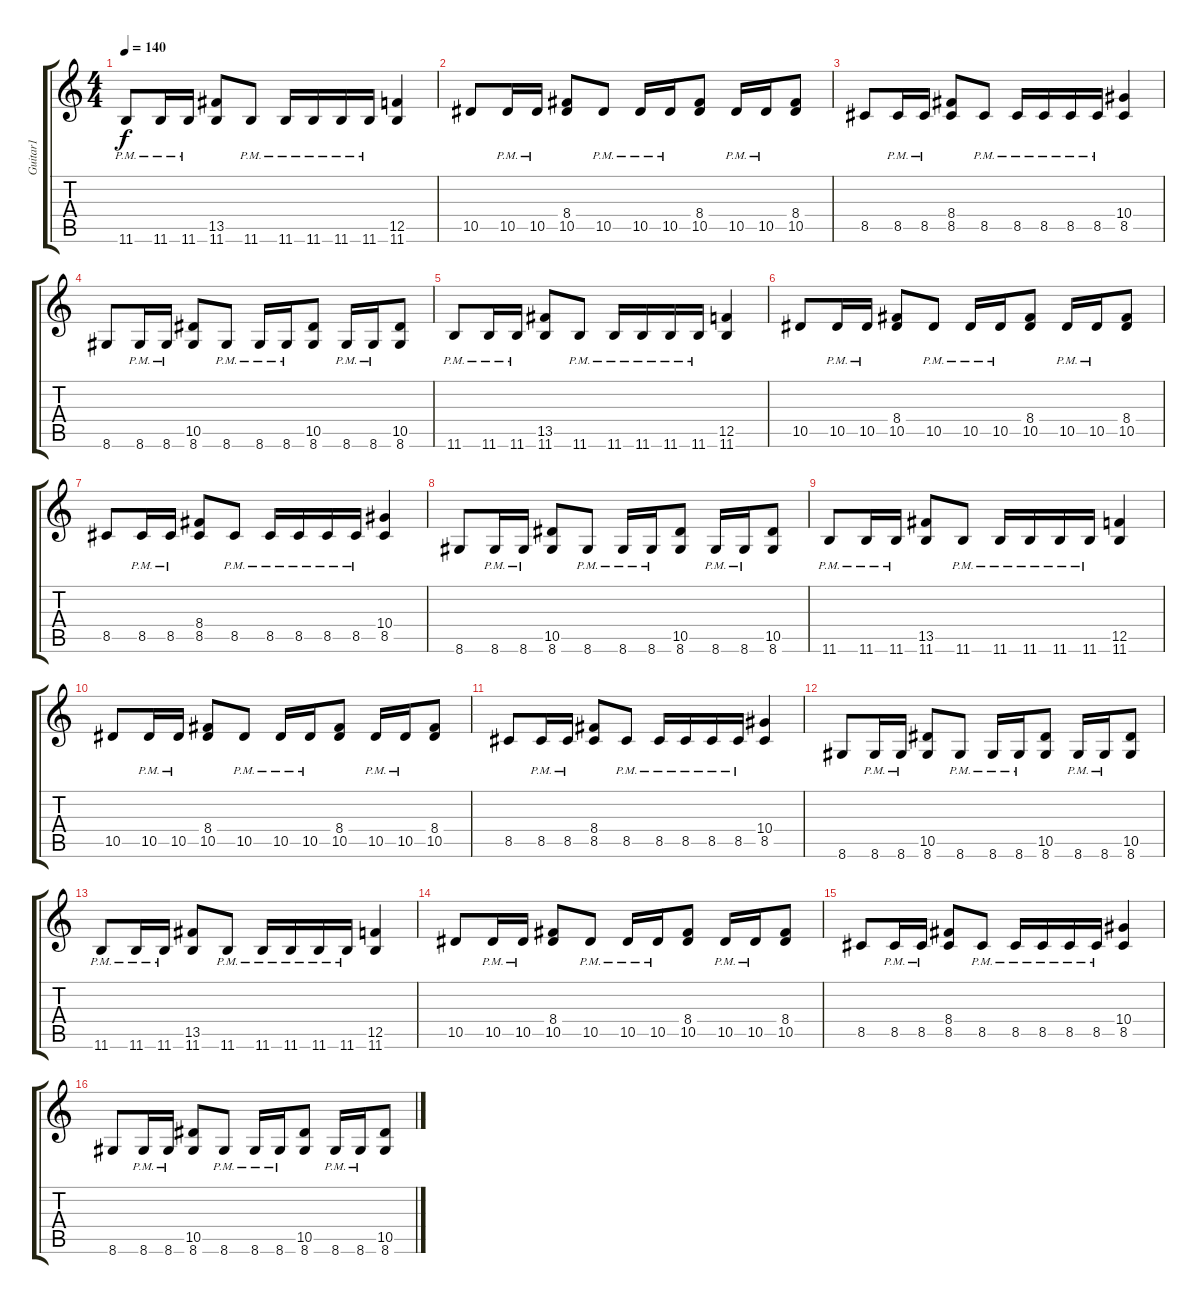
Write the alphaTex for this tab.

\track ("Guitar1" "Guitar1") {instrument distortionguitar}
\staff {score tabs}
\tuning (C4 G3 Eb3 Bb2 F2 C2) {hide}
\ts (4 4)
\tempo 140
\clef g2
\ks c
11.6{pm}.8{dy f} 11.6{pm}.16 11.6{pm}.16 (13.5 11.6).8 11.6{pm}.8 11.6{pm}.16 11.6{pm}.16 11.6{pm}.16 11.6{pm}.16 (12.5 11.6).4 |
10.5.8 10.5{pm}.16 10.5{pm}.16 (8.4 10.5).8 10.5{pm}.8 10.5{pm}.16 10.5{pm}.16 (8.4 10.5).8 10.5{pm}.16 10.5{pm}.16 (8.4 10.5).8 |
8.5.8 8.5{pm}.16 8.5{pm}.16 (8.4 8.5).8 8.5{pm}.8 8.5{pm}.16 8.5{pm}.16 8.5{pm}.16 8.5{pm}.16 (10.4 8.5).4 |
8.6.8 8.6{pm}.16 8.6{pm}.16 (10.5 8.6).8 8.6{pm}.8 8.6{pm}.16 8.6{pm}.16 (10.5 8.6).8 8.6{pm}.16 8.6{pm}.16 (10.5 8.6).8 |
11.6{pm}.8 11.6{pm}.16 11.6{pm}.16 (13.5 11.6).8 11.6{pm}.8 11.6{pm}.16 11.6{pm}.16 11.6{pm}.16 11.6{pm}.16 (12.5 11.6).4 |
10.5.8 10.5{pm}.16 10.5{pm}.16 (8.4 10.5).8 10.5{pm}.8 10.5{pm}.16 10.5{pm}.16 (8.4 10.5).8 10.5{pm}.16 10.5{pm}.16 (8.4 10.5).8 |
8.5.8 8.5{pm}.16 8.5{pm}.16 (8.4 8.5).8 8.5{pm}.8 8.5{pm}.16 8.5{pm}.16 8.5{pm}.16 8.5{pm}.16 (10.4 8.5).4 |
8.6.8 8.6{pm}.16 8.6{pm}.16 (10.5 8.6).8 8.6{pm}.8 8.6{pm}.16 8.6{pm}.16 (10.5 8.6).8 8.6{pm}.16 8.6{pm}.16 (10.5 8.6).8 |
11.6{pm}.8 11.6{pm}.16 11.6{pm}.16 (13.5 11.6).8 11.6{pm}.8 11.6{pm}.16 11.6{pm}.16 11.6{pm}.16 11.6{pm}.16 (12.5 11.6).4 |
10.5.8 10.5{pm}.16 10.5{pm}.16 (8.4 10.5).8 10.5{pm}.8 10.5{pm}.16 10.5{pm}.16 (8.4 10.5).8 10.5{pm}.16 10.5{pm}.16 (8.4 10.5).8 |
8.5.8 8.5{pm}.16 8.5{pm}.16 (8.4 8.5).8 8.5{pm}.8 8.5{pm}.16 8.5{pm}.16 8.5{pm}.16 8.5{pm}.16 (10.4 8.5).4 |
8.6.8 8.6{pm}.16 8.6{pm}.16 (10.5 8.6).8 8.6{pm}.8 8.6{pm}.16 8.6{pm}.16 (10.5 8.6).8 8.6{pm}.16 8.6{pm}.16 (10.5 8.6).8 |
11.6{pm}.8 11.6{pm}.16 11.6{pm}.16 (13.5 11.6).8 11.6{pm}.8 11.6{pm}.16 11.6{pm}.16 11.6{pm}.16 11.6{pm}.16 (12.5 11.6).4 |
10.5.8 10.5{pm}.16 10.5{pm}.16 (8.4 10.5).8 10.5{pm}.8 10.5{pm}.16 10.5{pm}.16 (8.4 10.5).8 10.5{pm}.16 10.5{pm}.16 (8.4 10.5).8 |
8.5.8 8.5{pm}.16 8.5{pm}.16 (8.4 8.5).8 8.5{pm}.8 8.5{pm}.16 8.5{pm}.16 8.5{pm}.16 8.5{pm}.16 (10.4 8.5).4 |
8.6.8 8.6{pm}.16 8.6{pm}.16 (10.5 8.6).8 8.6{pm}.8 8.6{pm}.16 8.6{pm}.16 (10.5 8.6).8 8.6{pm}.16 8.6{pm}.16 (10.5 8.6).8
